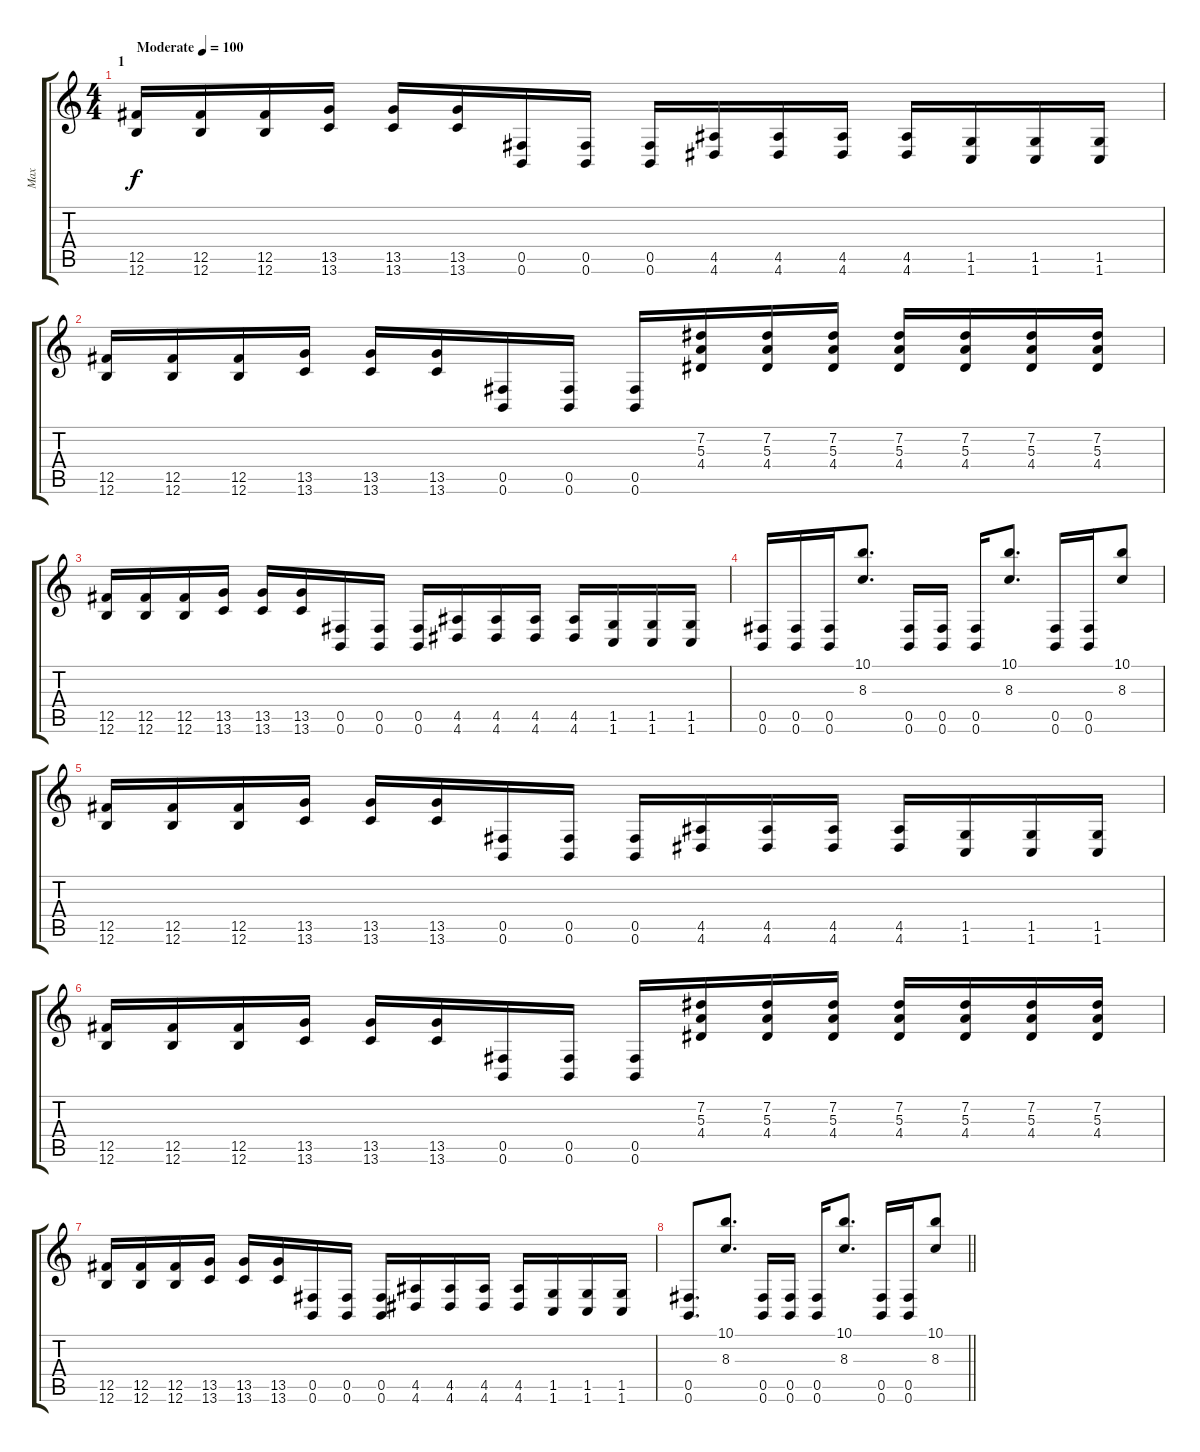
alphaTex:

\track ("Max" "Max") {instrument distortionguitar}
\staff {score tabs}
\tuning (Db4 Ab3 E3 B2 Gb2 B1) {hide}
\ts (4 4)
\section ("" "1")
\tempo (100 "Moderate")
\tempo 106
\tempo (100 "Moderate")
\clef g2
\ks c
(12.5 12.6).16{dy f instrument distortionguitar} (12.5 12.6).16 (12.5 12.6).16 (13.5 13.6).16 (13.5 13.6).16 (13.5 13.6).16 (0.5 0.6).16 (0.5 0.6).16 (0.5 0.6).16 (4.5 4.6).16 (4.5 4.6).16 (4.5 4.6).16 (4.5 4.6).16 (1.5 1.6).16 (1.5 1.6).16 (1.5 1.6).16 |
(12.5 12.6).16 (12.5 12.6).16 (12.5 12.6).16 (13.5 13.6).16 (13.5 13.6).16 (13.5 13.6).16 (0.5 0.6).16 (0.5 0.6).16 (0.5 0.6).16 (7.2 5.3 4.4).16 (7.2 5.3 4.4).16 (7.2 5.3 4.4).16 (7.2 5.3 4.4).16 (7.2 5.3 4.4).16 (7.2 5.3 4.4).16 (7.2 5.3 4.4).16 |
(12.5 12.6).16 (12.5 12.6).16 (12.5 12.6).16 (13.5 13.6).16 (13.5 13.6).16 (13.5 13.6).16 (0.5 0.6).16 (0.5 0.6).16 (0.5 0.6).16 (4.5 4.6).16 (4.5 4.6).16 (4.5 4.6).16 (4.5 4.6).16 (1.5 1.6).16 (1.5 1.6).16 (1.5 1.6).16 |
(0.5 0.6).16 (0.5 0.6).16 (0.5 0.6).16 (10.1 8.3).8{d} (0.5 0.6).16 (0.5 0.6).16 (0.5 0.6).16 (10.1 8.3).8{d} (0.5 0.6).16 (0.5 0.6).16 (10.1 8.3).8 |
(12.5 12.6).16 (12.5 12.6).16 (12.5 12.6).16 (13.5 13.6).16 (13.5 13.6).16 (13.5 13.6).16 (0.5 0.6).16 (0.5 0.6).16 (0.5 0.6).16 (4.5 4.6).16 (4.5 4.6).16 (4.5 4.6).16 (4.5 4.6).16 (1.5 1.6).16 (1.5 1.6).16 (1.5 1.6).16 |
(12.5 12.6).16 (12.5 12.6).16 (12.5 12.6).16 (13.5 13.6).16 (13.5 13.6).16 (13.5 13.6).16 (0.5 0.6).16 (0.5 0.6).16 (0.5 0.6).16 (7.2 5.3 4.4).16 (7.2 5.3 4.4).16 (7.2 5.3 4.4).16 (7.2 5.3 4.4).16 (7.2 5.3 4.4).16 (7.2 5.3 4.4).16 (7.2 5.3 4.4).16 |
(12.5 12.6).16 (12.5 12.6).16 (12.5 12.6).16 (13.5 13.6).16 (13.5 13.6).16 (13.5 13.6).16 (0.5 0.6).16 (0.5 0.6).16 (0.5 0.6).16 (4.5 4.6).16 (4.5 4.6).16 (4.5 4.6).16 (4.5 4.6).16 (1.5 1.6).16 (1.5 1.6).16 (1.5 1.6).16 |
\barLineRight lightlight
(0.5 0.6).8{d} (10.1 8.3).8{d} (0.5 0.6).16 (0.5 0.6).16 (0.5 0.6).16 (10.1 8.3).8{d} (0.5 0.6).16 (0.5 0.6).16 (10.1 8.3).8
